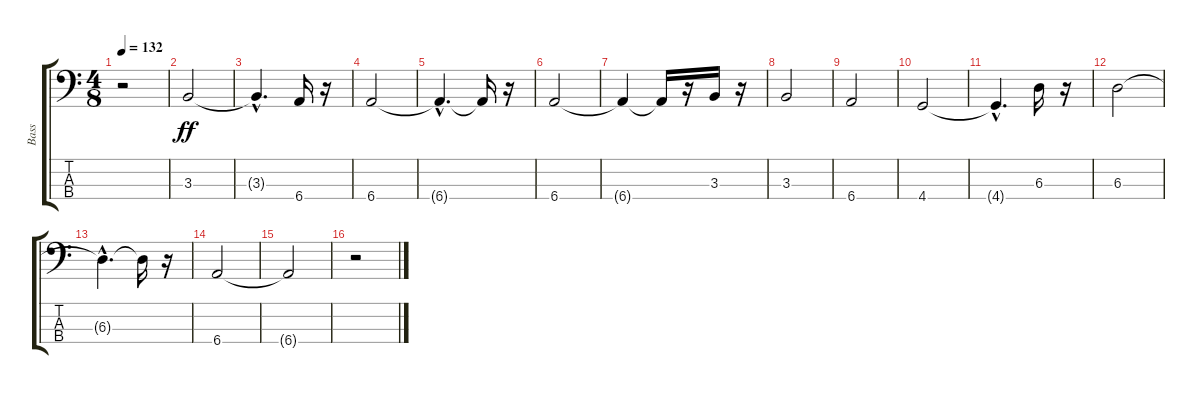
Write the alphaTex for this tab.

\track ("Bass" "Bass") {instrument electricbassfinger}
\staff {score tabs}
\tuning (Gb2 Db2 Ab1 Eb1) {hide}
\ts (4 8)
\tempo 132
\clef f4
\ks c
r.2{dy ff instrument electricbassfinger} |
3.3.2 |
3.3{hac t}.4{d} 6.4.16 r.16 |
6.4.2 |
6.4{hac t}.4{d} 6.4{t}.16 r.16 |
6.4.2 |
6.4{t}.4 6.4{t}.16 r.16 3.3.16 r.16 |
3.3.2 |
6.4.2 |
4.4.2 |
4.4{hac t}.4{d} 6.3.16 r.16 |
6.3.2 |
6.3{hac t}.4{d} 6.3{t}.16 r.16 |
6.4.2 |
6.4{t}.2 |
r.2
